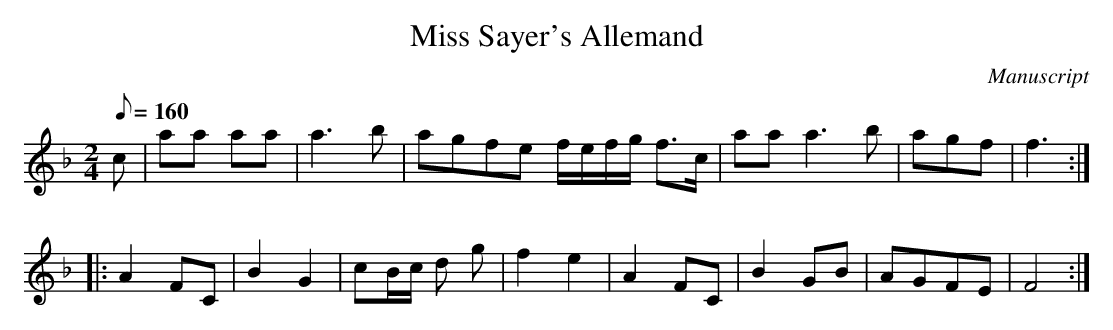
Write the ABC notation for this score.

X:1
T: Miss Sayer's Allemand
M:2/4
L:1/8
Q:160
O:Manuscript
K:F
c|aa aa|a3 b|agfe f/2e/2f/2g/2 f>c|aa a3 b|agfr|f3:|
|:A2 FC|B2 G2|cB/2c/2 d g| f2 e2| A2 FC|B2 GB|AGFE| F4:|
